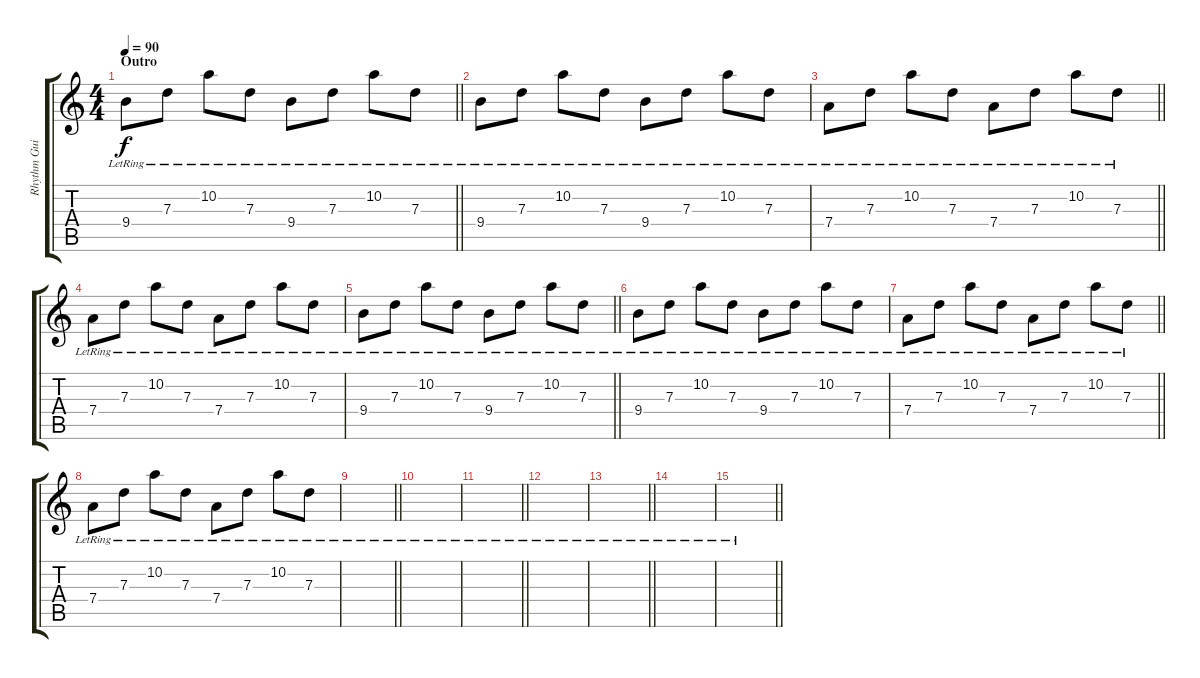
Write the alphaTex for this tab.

\track ("Rhythm Guitar" "Rhythm Gui") {instrument acousticguitarsteel}
\staff {score tabs}
\tuning (E4 B3 G3 D3 A2 E2) {hide}
\ts (4 4)
\section ("" "Outro")
\tempo 90
\clef g2
\barLineRight lightlight
\ks c
9.4{lr}.8{dy f} 7.3{lr}.8 10.2{lr}.8 7.3{lr}.8 9.4{lr}.8 7.3{lr}.8 10.2{lr}.8 7.3{lr}.8 |
9.4{lr}.8 7.3{lr}.8 10.2{lr}.8 7.3{lr}.8 9.4{lr}.8 7.3{lr}.8 10.2{lr}.8 7.3{lr}.8 |
\barLineRight lightlight
7.4{lr}.8 7.3{lr}.8 10.2{lr}.8 7.3{lr}.8 7.4{lr}.8 7.3{lr}.8 10.2{lr}.8 7.3{lr}.8 |
7.4{lr}.8 7.3{lr}.8 10.2{lr}.8 7.3{lr}.8 7.4{lr}.8 7.3{lr}.8 10.2{lr}.8 7.3{lr}.8 |
\barLineRight lightlight
9.4{lr}.8 7.3{lr}.8 10.2{lr}.8 7.3{lr}.8 9.4{lr}.8 7.3{lr}.8 10.2{lr}.8 7.3{lr}.8 |
9.4{lr}.8 7.3{lr}.8 10.2{lr}.8 7.3{lr}.8 9.4{lr}.8 7.3{lr}.8 10.2{lr}.8 7.3{lr}.8 |
\barLineRight lightlight
7.4{lr}.8 7.3{lr}.8 10.2{lr}.8 7.3{lr}.8 7.4{lr}.8 7.3{lr}.8 10.2{lr}.8 7.3{lr}.8 |
7.4{lr}.8 7.3{lr}.8 10.2{lr}.8 7.3{lr}.8 7.4{lr}.8 7.3{lr}.8 10.2{lr}.8 7.3{lr}.8 |
\barLineRight lightlight
|
|
\barLineRight lightlight
|
|
\barLineRight lightlight
|
|
\barLineRight lightlight
